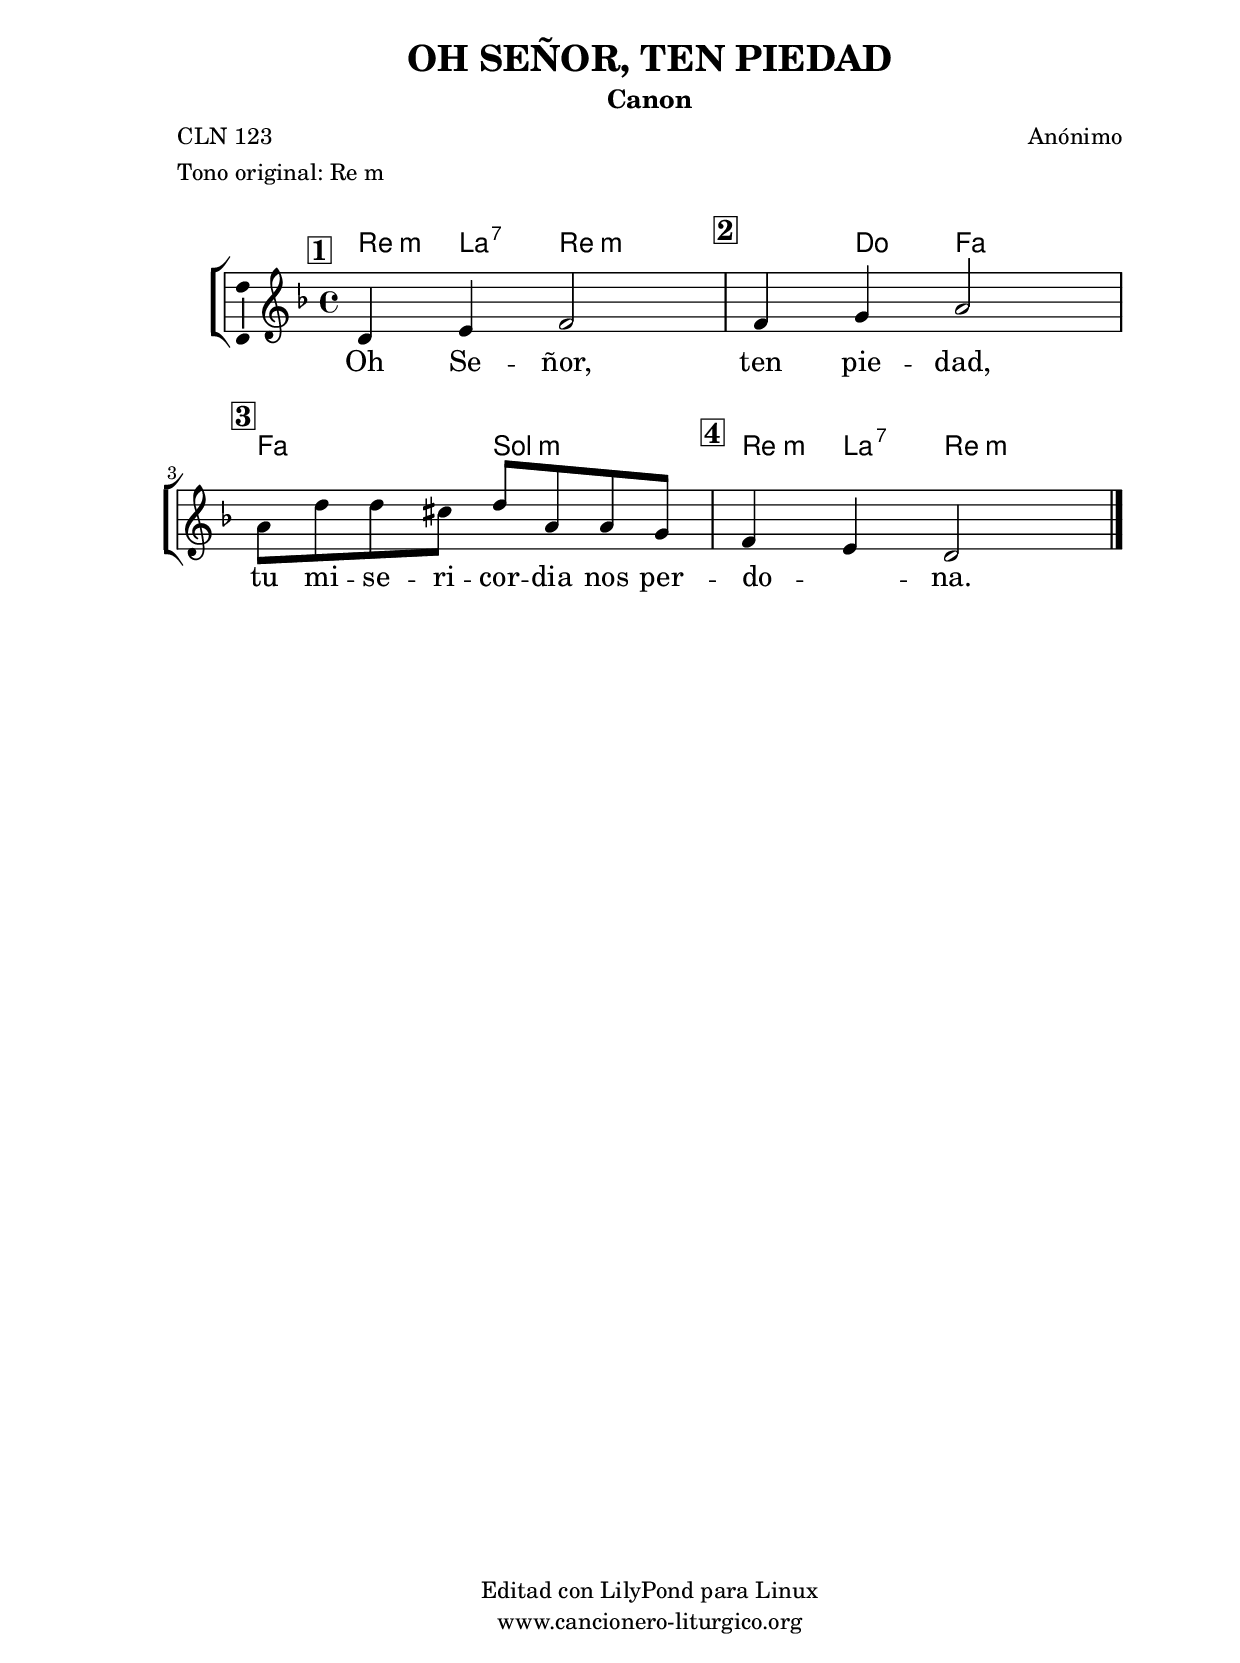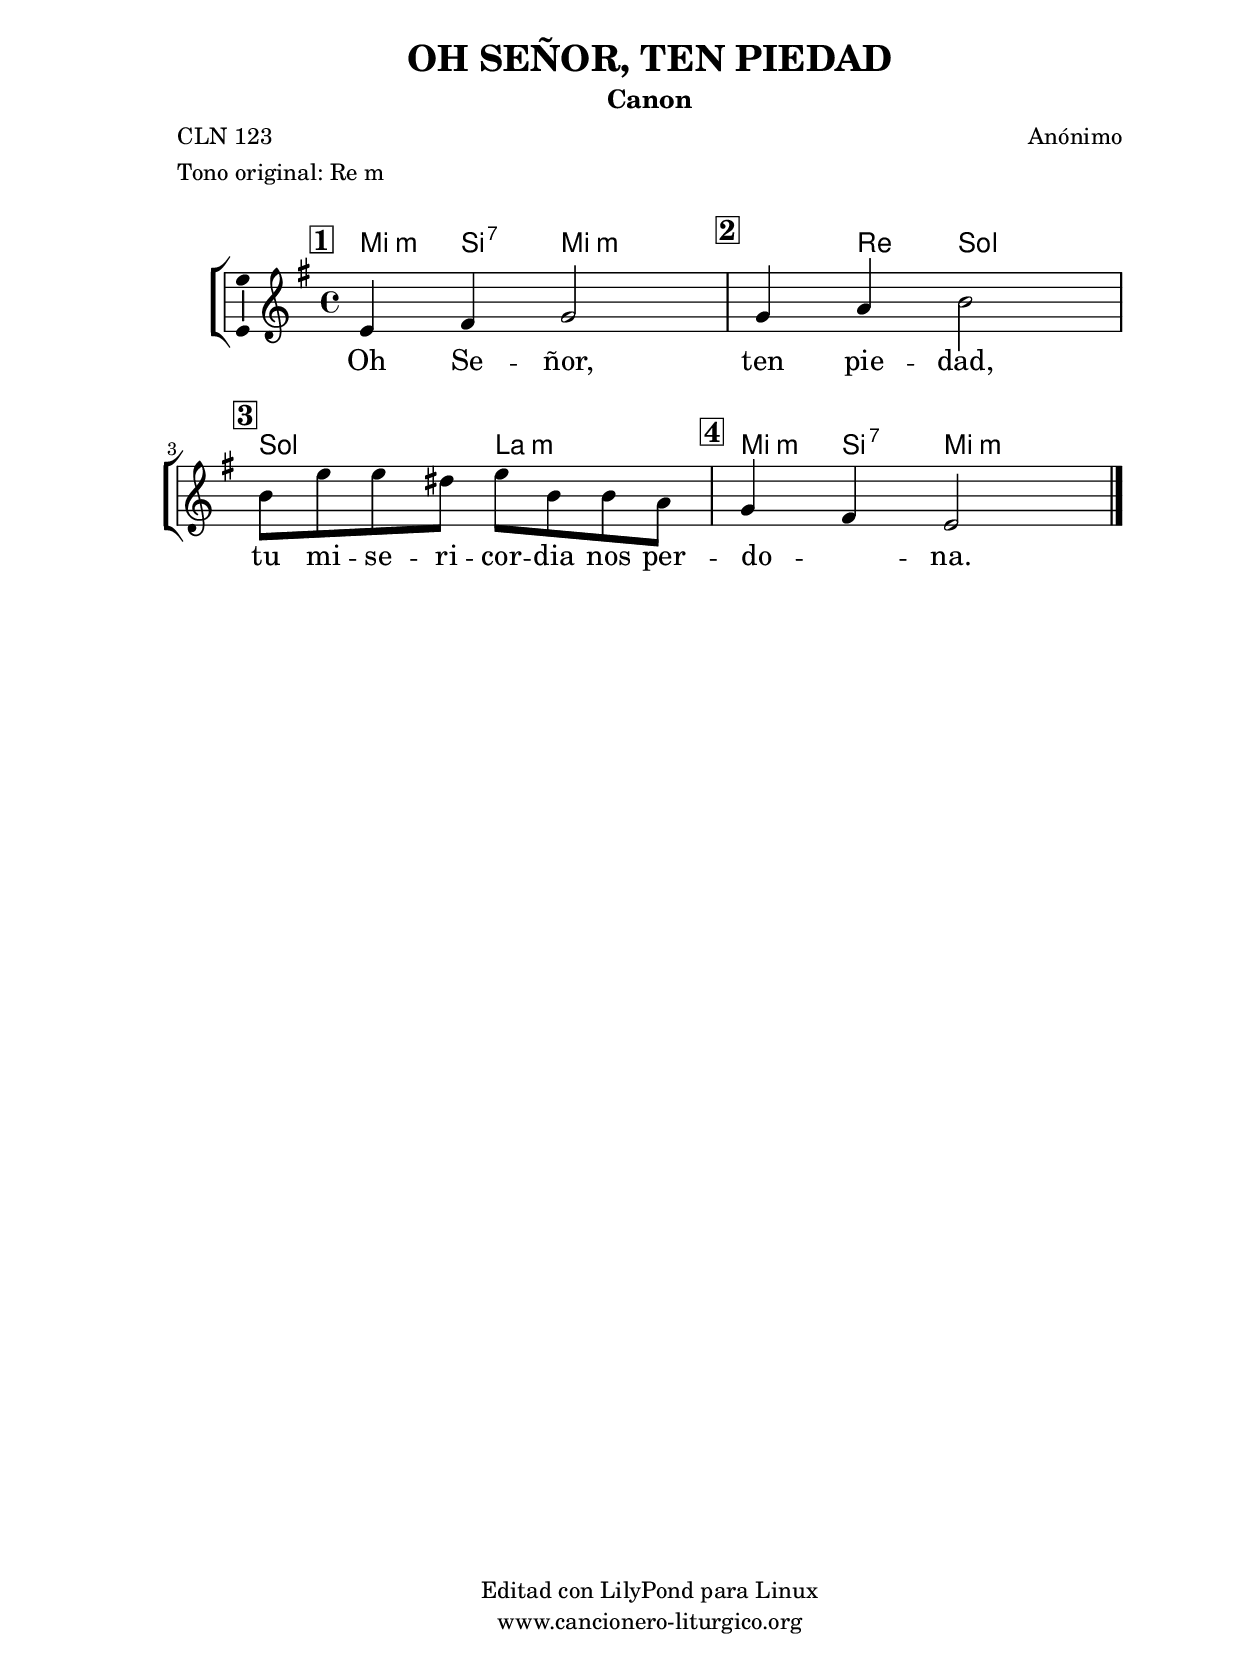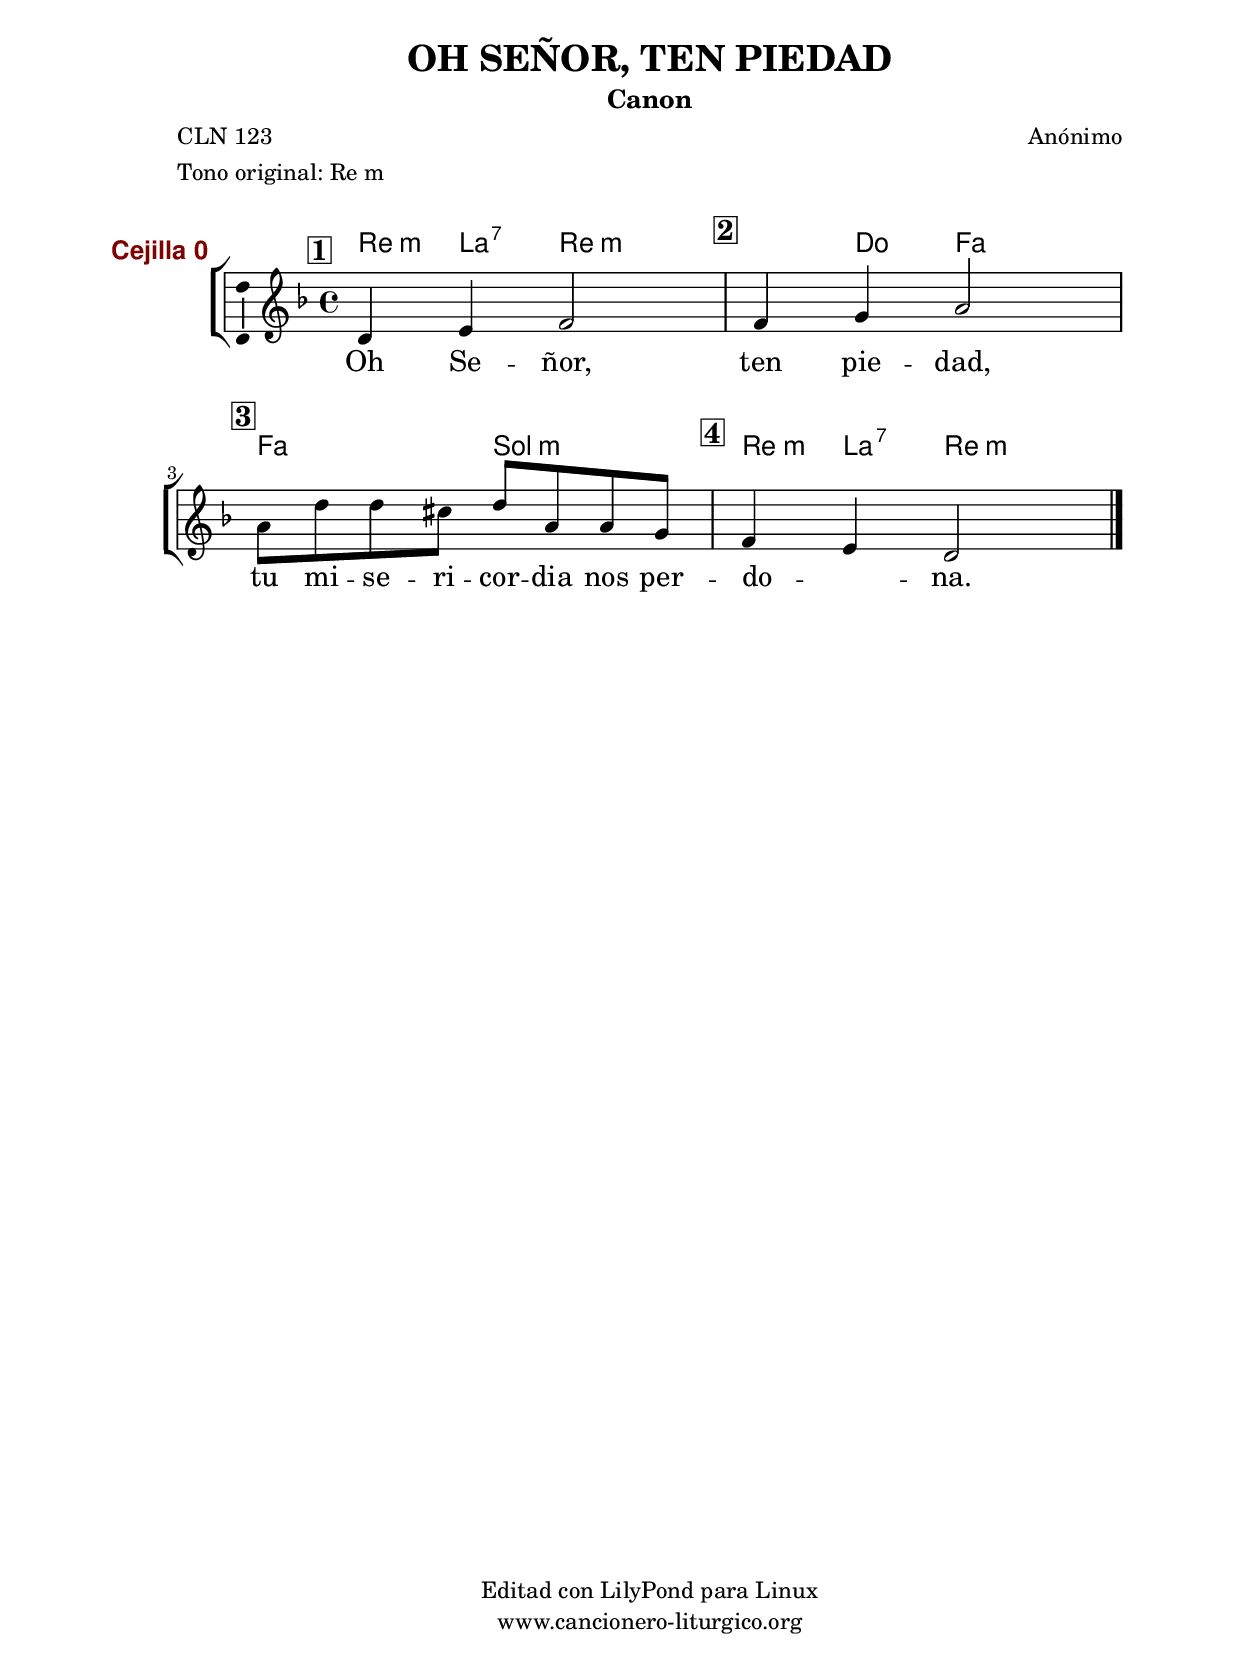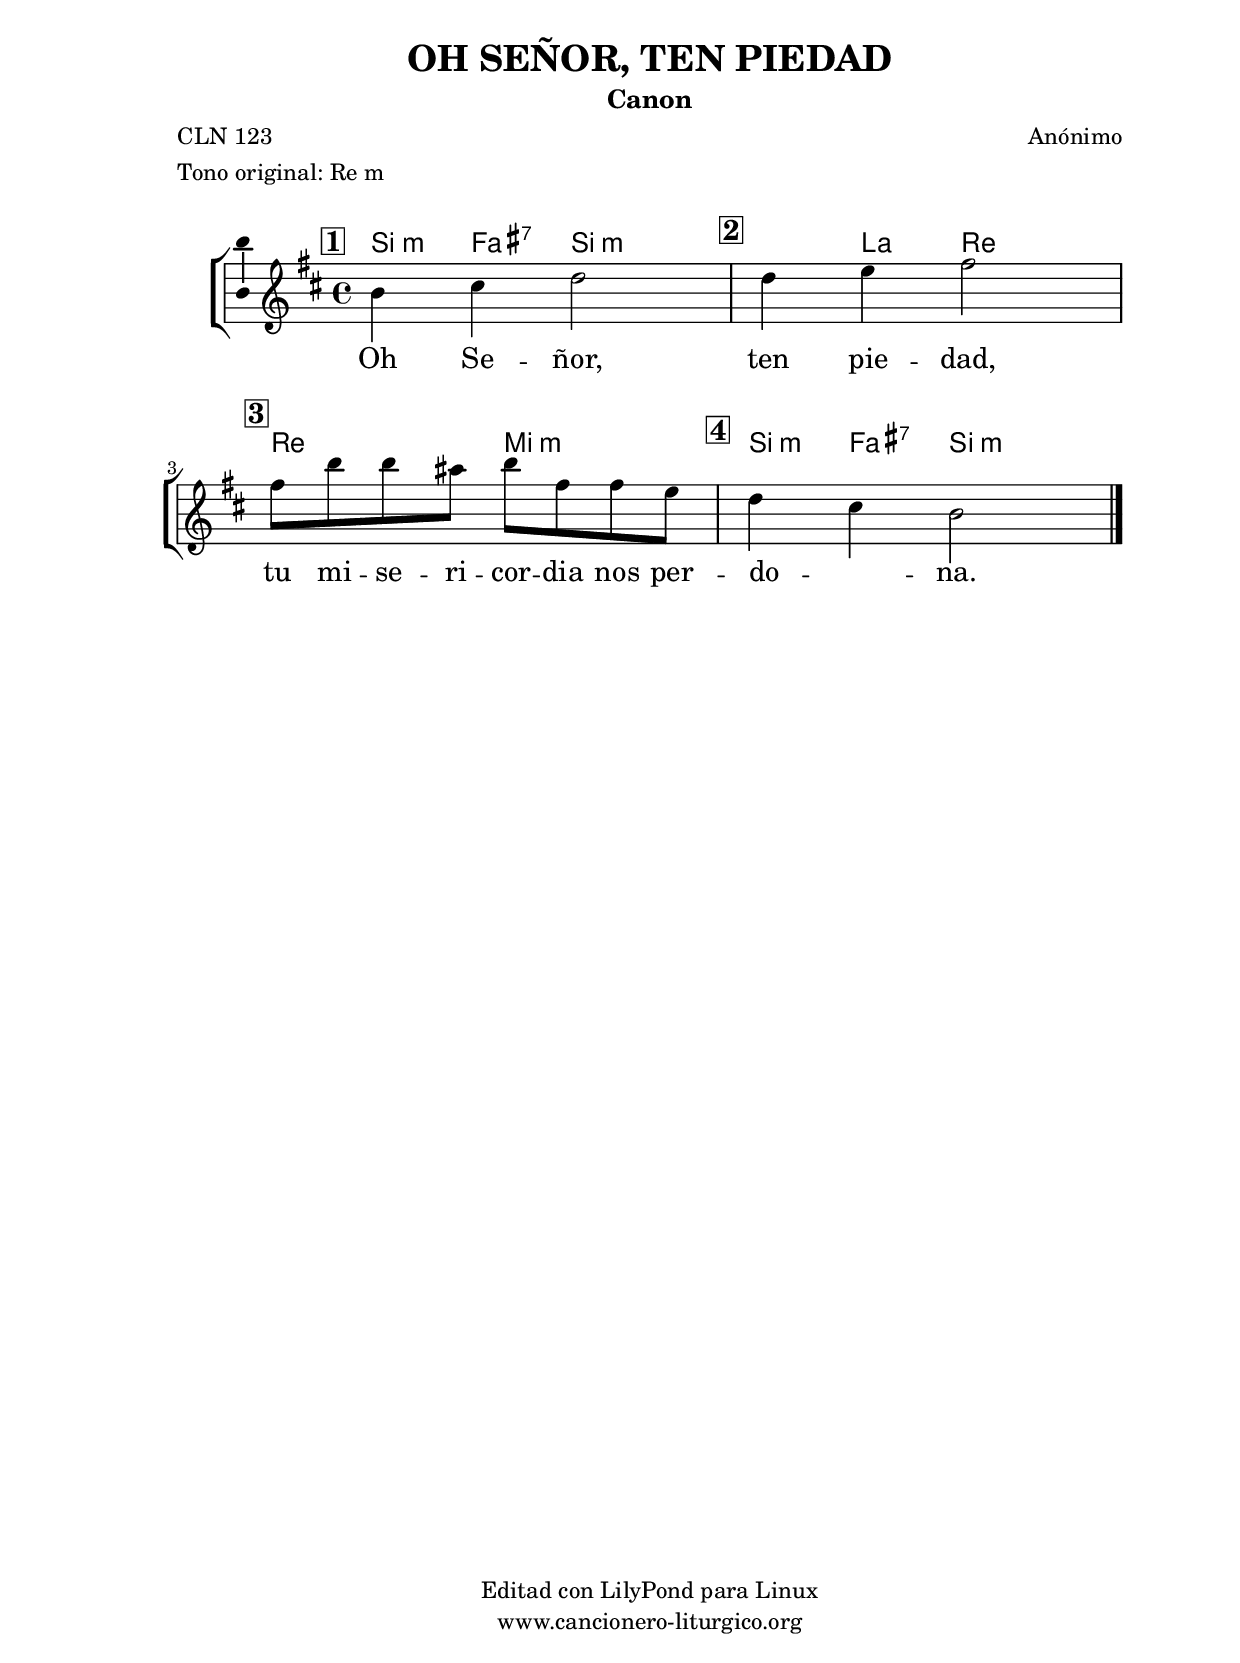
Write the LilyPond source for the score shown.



%versión de lilypond para la que se ha escrito esta partitura:
\version "2.16.0"

	%Tamaño papel
	#(set-default-paper-size "a4")
	%Tamaño partitura
	#(set-global-staff-size 20)
	%No responde al pulsar sobre una nota
	#(ly:set-option 'point-and-click #f)

%parámetros del encabezamiento:
\header {
	title = "OH SEÑOR, TEN PIEDAD"
	subtitle = "Canon"
	composer = "Anónimo"
	poet = "CLN 123"
	meter = "Tono original: Re m"
	arranger = ""
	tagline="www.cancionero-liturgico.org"
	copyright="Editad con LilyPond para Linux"
	tiempo = ""
	usos = "Kyrie"
	letra = ""
	}

%parámetros asociados al papel:
\paper  {
	oddHeaderMarkup = \markup {\fill-line { \on-the-fly #not-first-page \fromproperty #'header:title \on-the-fly #not-first-page \fromproperty #'header:composer }}
	evenHeaderMarkup = \markup {\fill-line { \fromproperty #'header:composer \fromproperty #'header:title }}
	#(set-paper-size "a4")
	print-page-number = ##f
	first-page-number = 1
	print-first-page-number = ##f
%	head-separation = 3.0 \cm
	top-margin = 2.0 \cm
	bottom-margin = 0.5\cm
%%%	bottom-margin = -0.0\cm
	left-margin = 3.0 \cm
	line-width = 16.0 \cm 
	indent = 8\mm
	interscoreline = 2.\mm
	between-system-space = 15\mm
%	para que las partituras no llenen la hoja:
	ragged-bottom = ##t
%	idem para la última hoja:
	ragged-last-bottom = ##f
%	para que las partituras llenen el ancho del papel:
	ragged-last = ##f
	after-title-space = 2.5 \cm
%page-count=1
%system-count=8

	%Flexible Vertical Spacing
%	markup-markup-spacing =
%	#'((basic-distance . 15) (minimum-distance . 15) (padding . 3))
	markup-system-spacing =
	#'((basic-distance . 15) (minimum-distance . 15) (padding . 3))
	system-system-spacing =
	#'((basic-distance . 15) (minimum-distance . 15) (padding . 3))
	score-system-spacing =
	#'((basic-distance . 15) (minimum-distance . 15) (padding . 5))
%	top-system-spacing = % header
%	#'((basic-distance . 8) (minimum-distance . 0) (padding . 0))
%	top-markup-spacing =
%	#'((basic-distance . 20) (minimum-distance . 20) (padding . 0))
	last-bottom-spacing = % footer
	#'((basic-distance . 5) (minimum-distance . 5) (padding . 0))
%	score-markup-spacing =
%	#'((basic-distance . 16) (minimum-distance . 13) (padding . 0))

	}


%parámetros que afectan a toda la partitura:
global =  {
	%clave de sol (G):
	\clef G
	%armadura:
%%%	\transpose a g
	\key d \minor
	\tempo 4=90
	\set Score.tempoHideNote = ##t
	}


acordes = {
	\italianChords
	\chordmode {
%%%	\transpose a g
{

d4:m a:7 d2:m
d4:m c f2
f2 g:m
d4:m a:7 d2:m

}
	}
}

melodia =
%%%\transpose a g
{
\relative c'{
\time 4/4

\set Score.markFormatter = #format-mark-box-numbers

\mark \default
d4 e f2
\mark \default
f4 g a2
\mark \default
a8 d d cis d a a g
\mark \default
f4 e d2

\bar "|."
}
}

texto = \lyricmode {
Oh Se -- ñor, ten pie -- dad,
tu mi -- se -- ri -- cor -- dia nos per -- do -- _ na.
}


acordesStaff = \context ChordNames = acordesStaff <<
	\set chordChanges = ##t
	\acordes
	>>


%%%%%%%%%%%%%%%%%%%%%%%%%%%%%%%%%%% CEJILLA %%%%%%%%%%%%%%%%%%%%%%%%%%%%%%%%%%%
acordescejilla = {
%%%	\override ChordNames.ChordName #'font-size = #-1
%%%	\override ChordNames.ChordName #'font-series = #'bold
	\transpose c c {
		\acordes
		}
	}

acordescejillaStaff = \context ChordNames = acordescejillaStaff <<
	\set Staff.instrumentName = \markup \with-color #darkred \larger \bold \sans "Cejilla 0"
	\set chordChanges = ##t
	\acordescejilla
	>>
%%%%%%%%%%%%%%%%%%%%%%%%%%%%%%%%%%% CEJILLA %%%%%%%%%%%%%%%%%%%%%%%%%%%%%%%%%%%


vozStaff = \context Voice = vozStaff
\with {\consists "Ambitus_engraver"}
<<
%	\set Staff.instrumentName = ""
%	\set Staff.shortInstrumentName = ""
%	\set Staff.midiInstrument = #"cbrinet"
%	\set Staff.midiInstrument = #"cello"
%	\set Staff.midiInstrument = #"flute"
	\set Staff.midiInstrument = #"electric guitar (jazz)"
%	\set Staff.midiInstrument = #"english horn"
%	\set Staff.midiInstrument = #"violin"
%	\set Staff.midiInstrument = #"glockenspiel"
	\set Staff.midiMinimumVolume = #0.7
	\set Staff.midiMaximumVolume = #0.9
	\global
	\melodia
	>>

textoStaff = \context Lyrics = textoStaff <<
	\lyricsto vozStaff \texto
	>>


\book {
	\score {
		\context ChoirStaff {
			\override StaffGroup.SystemStartBracket #'collapse-height = #1
			\override Score.SystemStartBar #'collapse-height = #1
			<<
			\acordesStaff
			\vozStaff
			\textoStaff
			>>
			}
		\layout {
	    		\context {
				\Lyrics
				\override LyricText #'font-size = #2
				}
	   		 \context {
				\Score
				\override StaffSymbol #'staff-space = #(magstep +3)
				}
			}
		}
	\score {
		\unfoldRepeats
		\context ChoirStaff {
			<<
			\acordesStaff
			\vozStaff
			>>
			}
		\midi {
	  		\context {
	  			\Score
				tempoWholesPerMinute = #(ly:make-moment 70 4)
				}
			}
		}
	}


%Partitura para guitarra
#(define output-suffix "G")
\book {
	\score {
		\context ChoirStaff {
			\override StaffGroup.SystemStartBracket #'collapse-height = #1
			\override Score.SystemStartBar #'collapse-height = #1
			<<
			\acordescejillaStaff
			\vozStaff
			\textoStaff
			>>
			}
		\layout {
%%%%%%%%%%%%%%%%%%%%%%%%%%%%%%%%%%% CEJILLA %%%%%%%%%%%%%%%%%%%%%%%%%%%%%%%%%%%
			\context {
				\ChordNames \consists Instrument_name_engraver
				}
%%%%%%%%%%%%%%%%%%%%%%%%%%%%%%%%%%% CEJILLA %%%%%%%%%%%%%%%%%%%%%%%%%%%%%%%%%%%
	    		\context {
				\Lyrics
				\override LyricText #'font-size = #2
				}
	   		 \context {
				\Score
				\override StaffSymbol #'staff-space = #(magstep +3)
				}
			}
		}
	}


#(define output-suffix "C")
\book {
	\score {
		\context ChoirStaff {
			\override StaffGroup.SystemStartBracket #'collapse-height = #1
			\override Score.SystemStartBar #'collapse-height = #1
\transpose c d
			<<
			\acordesStaff
			\vozStaff
			\textoStaff
			>>
			}
		\layout {
	    		\context {
				\Lyrics
				\override LyricText #'font-size = #2
				}
	   		 \context {
				\Score
				\override StaffSymbol #'staff-space = #(magstep +3)
				}
			}
		}
	}


#(define output-suffix "S")
\book {
	\score {
		\context ChoirStaff {
			\override StaffGroup.SystemStartBracket #'collapse-height = #1
			\override Score.SystemStartBar #'collapse-height = #1
\transpose c a
			<<
			\acordesStaff
			\vozStaff
			\textoStaff
			>>
			}
		\layout {
	    		\context {
				\Lyrics
				\override LyricText #'font-size = #2
				}
	   		 \context {
				\Score
				\override StaffSymbol #'staff-space = #(magstep +3)
				}
			}
		}
	}


